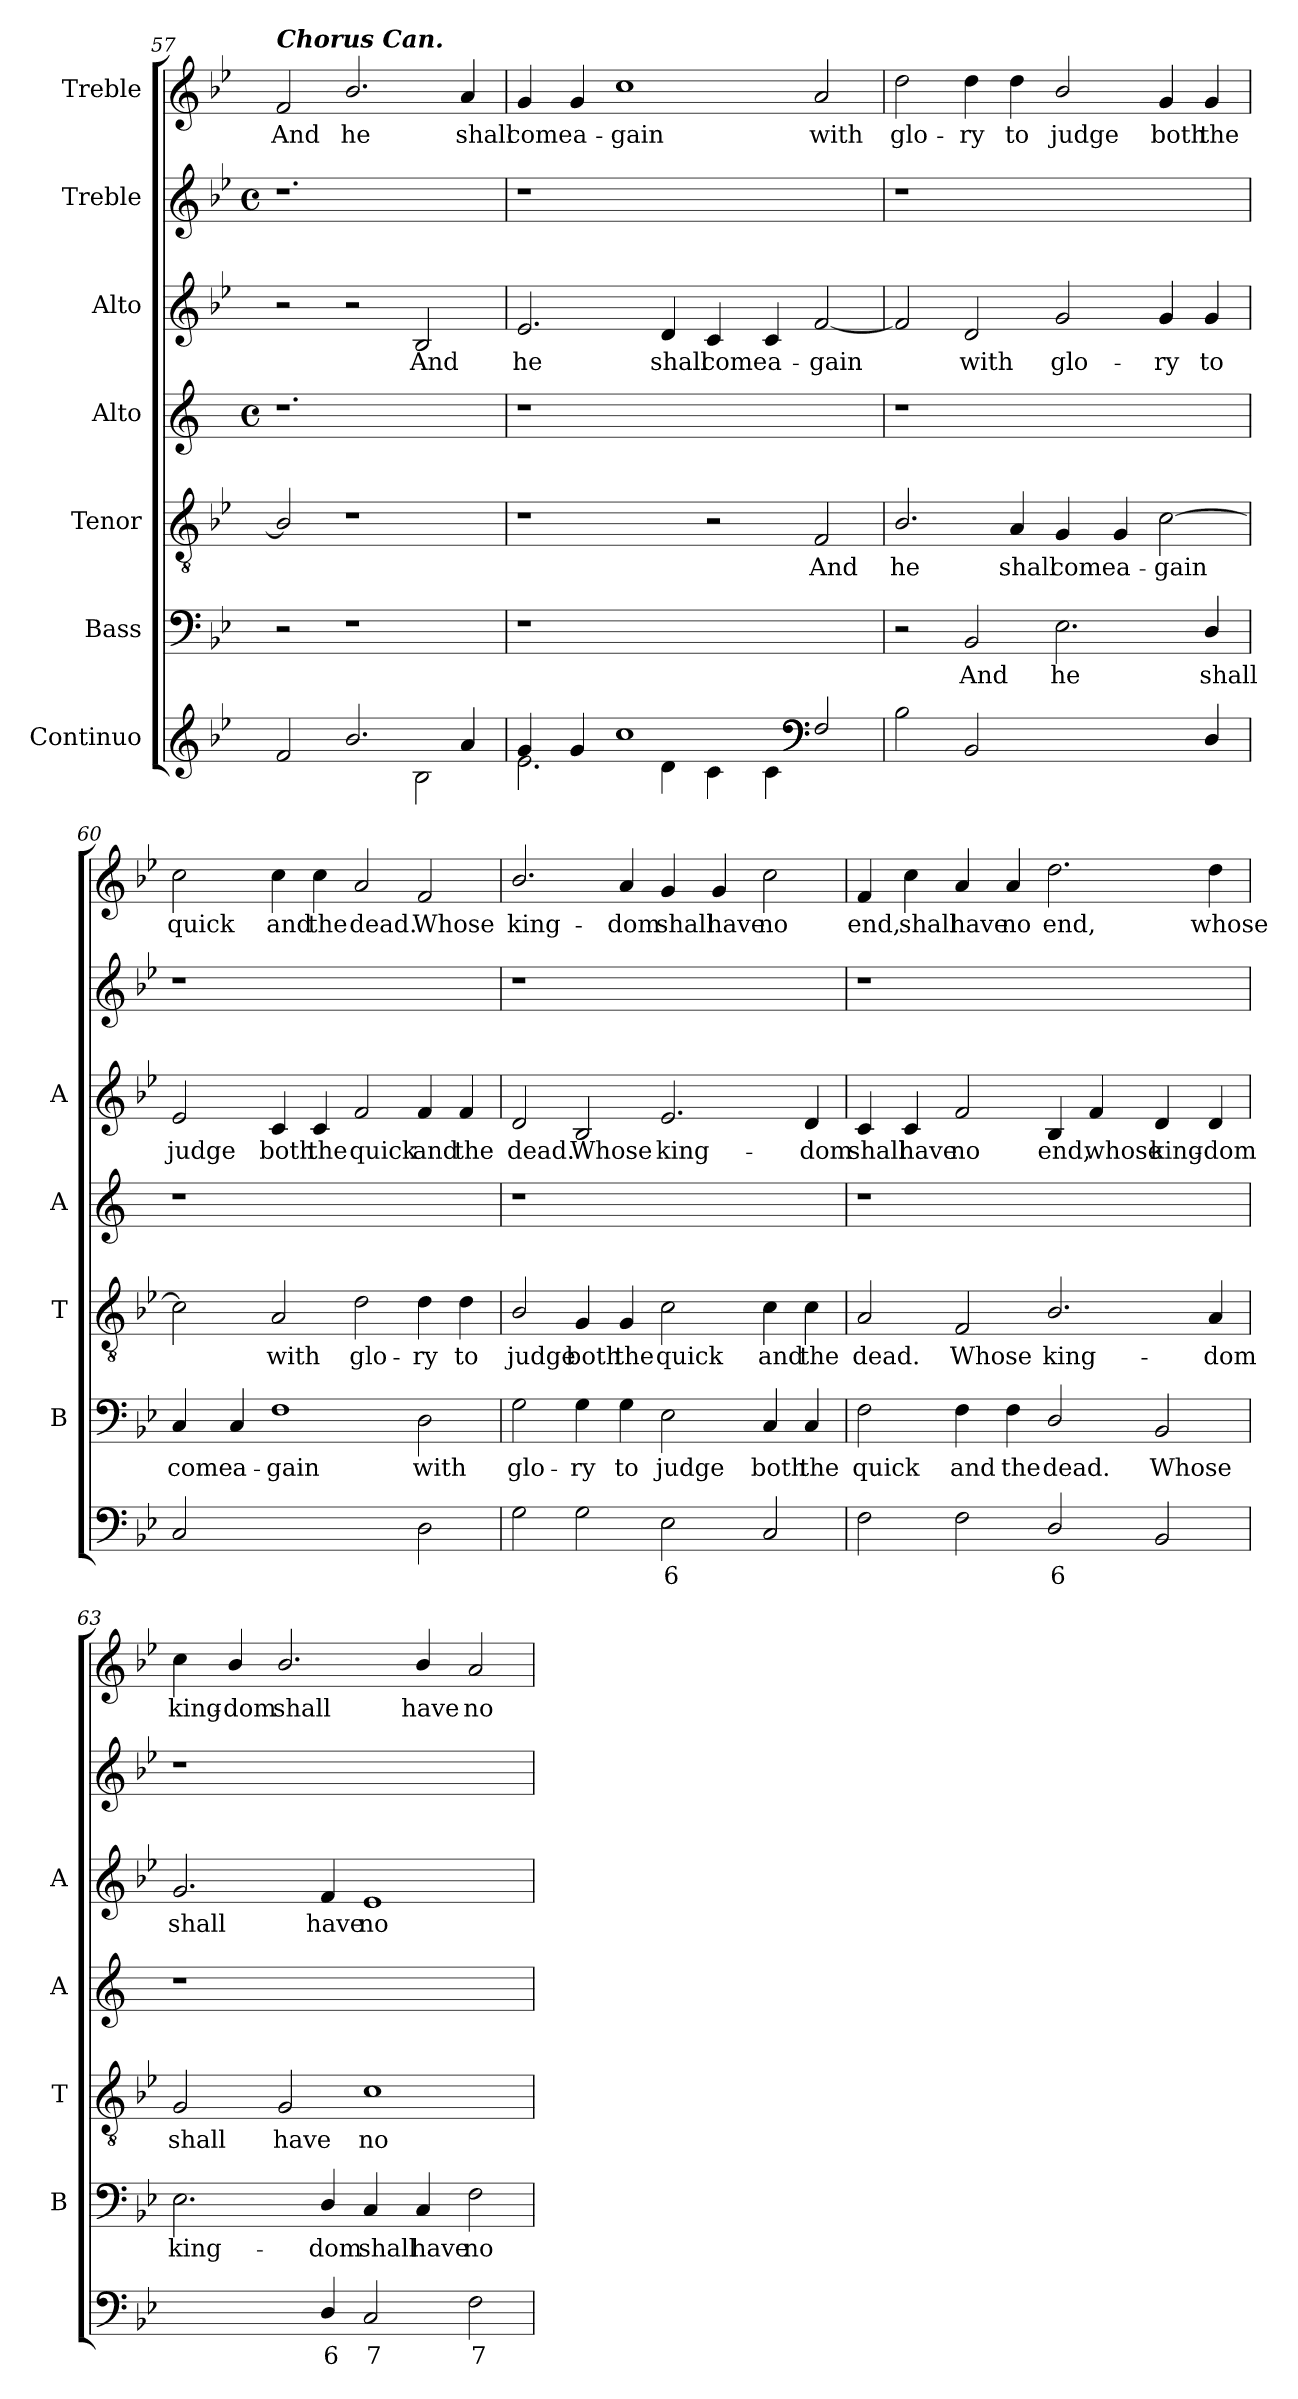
**kern	**text	**kern	**text	**kern	**text	**kern	**kern	**text	**kern	**kern	**text
*part7	*part7	*part6	*part6	*part5	*part5	*part4	*part3	*part3	*part2	*part1	*part1
*staff7	*staff7	*staff6	*staff6	*staff5	*staff5	*staff4	*staff3	*staff3	*staff2	*staff1	*staff1
*I"Continuo	*	*I"Bass	*	*I"Tenor	*	*I"Alto	*I"Alto	*	*I"Treble	*I"Treble	*
*	*	*I'B	*	*I'T	*	*I'A	*I'A	*	*	*	*
*clefG2	*	*clefF4	*	*clefGv2	*	*clefG2	*clefG2	*	*clefG2	*clefG2	*
*k[b-e-]	*	*k[b-e-]	*	*k[b-e-]	*	*k[]	*k[b-e-]	*	*k[b-e-]	*k[b-e-]	*
*B-:	*	*B-:	*	*B-:	*	*	*B-:	*	*B-:	*B-:	*
*	*	*	*	*	*	*M4/4	*	*	*M4/4	*	*
*	*	*	*	*	*	*met(c)	*	*	*met(c)	*	*
=57	=57	=57	=57	=57	=57	=57	=57	=57	=57	=57	=57
*^	*	*	*	*	*	*	*	*	*	*	*
!	!	!	!	!	!	!	!	!	!	!	!LO:TX:a:Bi:t=Chorus Can.	!
!	!	!	!	!	!	!	!	!	!	!	!	!LO:LY:b
2f/	1ryy	.	2r	.	2B-/]	.	1.r	2r	.	1.r	2f/	And
!	!	!	!	!	!	!	!	!	!	!	!	!LO:LY:b
2.b-/	.	.	1r	.	1r	.	.	2r	.	.	2.b-/	he
!	!	!	!	!	!	!	!	!	!LO:LY:b	!	!	!
.	2B-\	.	.	.	.	.	.	2B-/	And	.	.	.
!	!	!	!	!	!	!	!	!	!	!	!	!LO:LY:b
4a/	.	.	.	.	.	.	.	.	.	.	4a/	shall
=58	=58	=58	=58	=58	=58	=58	=58	=58	=58	=58	=58	=58
!	!	!	!	!	!	!	!	!	!LO:LY:b	!	!	!LO:LY:b
4g/	2.e-\	.	1r	.	1r	.	1r	2.e-/	he	1r	4g/	come
!	!	!	!	!	!	!	!	!	!	!	!	!LO:LY:b
4g/	.	.	.	.	.	.	.	.	.	.	4g/	a-
!	!	!	!	!	!	!	!	!	!	!	!	!LO:LY:b
1cc	.	.	.	.	.	.	.	.	.	.	1cc	-gain
!	!	!	!	!	!	!	!	!	!LO:LY:b	!	!	!
.	4d\	.	.	.	.	.	.	4d/	shall	.	.	.
!	!	!	!	!	!	!	!	!	!LO:LY:b	!	!	!
.	4c\	.	1ryy	.	2r	.	1ryy	4c/	come	1ryy	.	.
!	!	!	!	!	!	!	!	!	!LO:LY:b	!	!	!
.	4c\	.	.	.	.	.	.	4c/	a-	.	.	.
*clefF4	*	*	*	*	*	*	*	*	*	*	*	*
!	!	!	!	!	!	!LO:LY:b	!	!	!LO:LY:b	!	!	!LO:LY:b
2F/	2ryy	.	.	.	2F/	And	.	[2f/	-gain	.	2a/	with
!!LO:PB:g=z
=59	=59	=59	=59	=59	=59	=59	=59	=59	=59	=59	=59	=59
!	!	!	!	!	!	!LO:LY:b	!	!	!	!	!	!LO:LY:b
*v	*v	*	*	*	*	*	*	*	*	*	*	*
2B-\	.	2r	.	2.B-/	he	1r	2f/]	.	1r	2dd\	glo-
!	!	!	!LO:LY:b	!	!	!	!	!LO:LY:b	!	!	!LO:LY:b
2BB-/	.	2BB-/	And	.	.	.	2d/	with	.	4dd\	-ry
!	!	!	!	!	!LO:LY:b	!	!	!	!	!	!LO:LY:b
.	.	.	.	4A/	shall	.	.	.	.	4dd\	to
!	!LO:LY:b	!	!LO:LY:b	!	!LO:LY:b	!	!	!LO:LY:b	!	!	!LO:LY:b
[2E-\yy	5	2.E-\	he	4G/	come	1ryy	2g/	glo-	1ryy	2b-/	judge
!	!	!	!	!	!LO:LY:b	!	!	!	!	!	!
.	.	.	.	4G/	a-	.	.	.	.	.	.
!	!LO:LY:b	!	!	!	!LO:LY:b	!	!	!LO:LY:b	!	!	!LO:LY:b
4E-\yy]	6	.	.	[2c\	-gain	.	4g/	-ry	.	4g/	both
!	!	!	!LO:LY:b	!	!	!	!	!LO:LY:b	!	!	!LO:LY:b
4D/	.	4D/	shall	.	.	.	4g/	to	.	4g/	the
=60	=60	=60	=60	=60	=60	=60	=60	=60	=60	=60	=60
!	!	!	!LO:LY:b	!	!	!	!	!LO:LY:b	!	!	!LO:LY:b
2C/	.	4C/	come	2c\]	.	1r	2e-/	judge	1r	2cc\	quick
!	!	!	!LO:LY:b	!	!	!	!	!	!	!	!
.	.	4C/	a-	.	.	.	.	.	.	.	.
!	!LO:LY:b	!	!LO:LY:b	!	!LO:LY:b	!	!	!LO:LY:b	!	!	!LO:LY:b
[2F\yy	5	1F	-gain	2A/	with	.	4c/	both	.	4cc\	and
!	!	!	!	!	!	!	!	!LO:LY:b	!	!	!LO:LY:b
.	.	.	.	.	.	.	4c/	the	.	4cc\	the
!	!LO:LY:b	!	!	!	!LO:LY:b	!	!	!LO:LY:b	!	!	!LO:LY:b
2F\yy]	6	.	.	2d\	glo-	1ryy	2f/	quick	1ryy	2a/	dead.
!	!	!	!LO:LY:b	!	!LO:LY:b	!	!	!LO:LY:b	!	!	!LO:LY:b
2D\	.	2D\	with	4d\	-ry	.	4f/	and	.	2f/	Whose
!	!	!	!	!	!LO:LY:b	!	!	!LO:LY:b	!	!	!
.	.	.	.	4d\	to	.	4f/	the	.	.	.
=61	=61	=61	=61	=61	=61	=61	=61	=61	=61	=61	=61
!	!	!	!LO:LY:b	!	!LO:LY:b	!	!	!LO:LY:b	!	!	!LO:LY:b
2G\	.	2G\	glo-	2B-/	judge	1r	2d/	dead.	1r	2.b-/	king-
!	!	!	!LO:LY:b	!	!LO:LY:b	!	!	!LO:LY:b	!	!	!
2G\	.	4G\	-ry	4G/	both	.	2B-/	Whose	.	.	.
!	!	!	!LO:LY:b	!	!LO:LY:b	!	!	!	!	!	!LO:LY:b
.	.	4G\	to	4G/	the	.	.	.	.	4a/	-dom
!	!LO:LY:b	!	!LO:LY:b	!	!LO:LY:b	!	!	!LO:LY:b	!	!	!LO:LY:b
2E-\	6	2E-\	judge	2c\	quick	1ryy	2.e-/	king-	1ryy	4g/	shall
!	!	!	!	!	!	!	!	!	!	!	!LO:LY:b
.	.	.	.	.	.	.	.	.	.	4g/	have
!	!	!	!LO:LY:b	!	!LO:LY:b	!	!	!	!	!	!LO:LY:b
2C/	.	4C/	both	4c\	and	.	.	.	.	2cc\	no
!	!	!	!LO:LY:b	!	!LO:LY:b	!	!	!LO:LY:b	!	!	!
.	.	4C/	the	4c\	the	.	4d/	-dom	.	.	.
!!LO:LB:g=z
=62	=62	=62	=62	=62	=62	=62	=62	=62	=62	=62	=62
!	!	!	!LO:LY:b	!	!LO:LY:b	!	!	!LO:LY:b	!	!	!LO:LY:b
2F\	.	2F\	quick	2A/	dead.	1r	4c/	shall	1r	4f/	end,
!	!	!	!	!	!	!	!	!LO:LY:b	!	!	!LO:LY:b
.	.	.	.	.	.	.	4c/	have	.	4cc\	shall
!	!	!	!LO:LY:b	!	!LO:LY:b	!	!	!LO:LY:b	!	!	!LO:LY:b
2F\	.	4F\	and	2F/	Whose	.	2f/	no	.	4a/	have
!	!	!	!LO:LY:b	!	!	!	!	!	!	!	!LO:LY:b
.	.	4F\	the	.	.	.	.	.	.	4a/	no
!	!LO:LY:b	!	!LO:LY:b	!	!LO:LY:b	!	!	!LO:LY:b	!	!	!LO:LY:b
2D/	6	2D/	dead.	2.B-/	king-	1ryy	4B-/	end,	1ryy	2.dd\	end,
!	!	!	!	!	!	!	!	!LO:LY:b	!	!	!
.	.	.	.	.	.	.	4f/	whose	.	.	.
!	!	!	!LO:LY:b	!	!	!	!	!LO:LY:b	!	!	!
2BB-/	.	2BB-/	Whose	.	.	.	4d/	king-	.	.	.
!	!	!	!	!	!LO:LY:b	!	!	!LO:LY:b	!	!	!LO:LY:b
.	.	.	.	4A/	-dom	.	4d/	-dom	.	4dd\	whose
=63	=63	=63	=63	=63	=63	=63	=63	=63	=63	=63	=63
!	!LO:LY:b	!	!LO:LY:b	!	!LO:LY:b	!	!	!LO:LY:b	!	!	!LO:LY:b
[4E-\yy	6	2.E-\	king-	2G/	shall	1r	2.g/	shall	1r	4cc\	king-
!	!LO:LY:b	!	!	!	!	!	!	!	!	!	!LO:LY:b
2E-\yy]	5	.	.	.	.	.	.	.	.	4b-/	-dom
!	!	!	!	!	!LO:LY:b	!	!	!	!	!	!LO:LY:b
.	.	.	.	2G/	have	.	.	.	.	2.b-/	shall
!	!LO:LY:b	!	!LO:LY:b	!	!	!	!	!LO:LY:b	!	!	!
4D/	6	4D/	-dom	.	.	.	4f/	have	.	.	.
!	!LO:LY:b	!	!LO:LY:b	!	!LO:LY:b	!	!	!LO:LY:b	!	!	!
2C/	7	4C/	shall	1c	no	1ryy	1e-	no	1ryy	.	.
!	!	!	!LO:LY:b	!	!	!	!	!	!	!	!LO:LY:b
.	.	4C/	have	.	.	.	.	.	.	4b-/	have
!	!LO:LY:b	!	!LO:LY:b	!	!	!	!	!	!	!	!LO:LY:b
2F\	7	2F\	no	.	.	.	.	.	.	2a/	no
=	=	=	=	=	=	=	=	=	=	=	=
*-	*-	*-	*-	*-	*-	*-	*-	*-	*-	*-	*-
